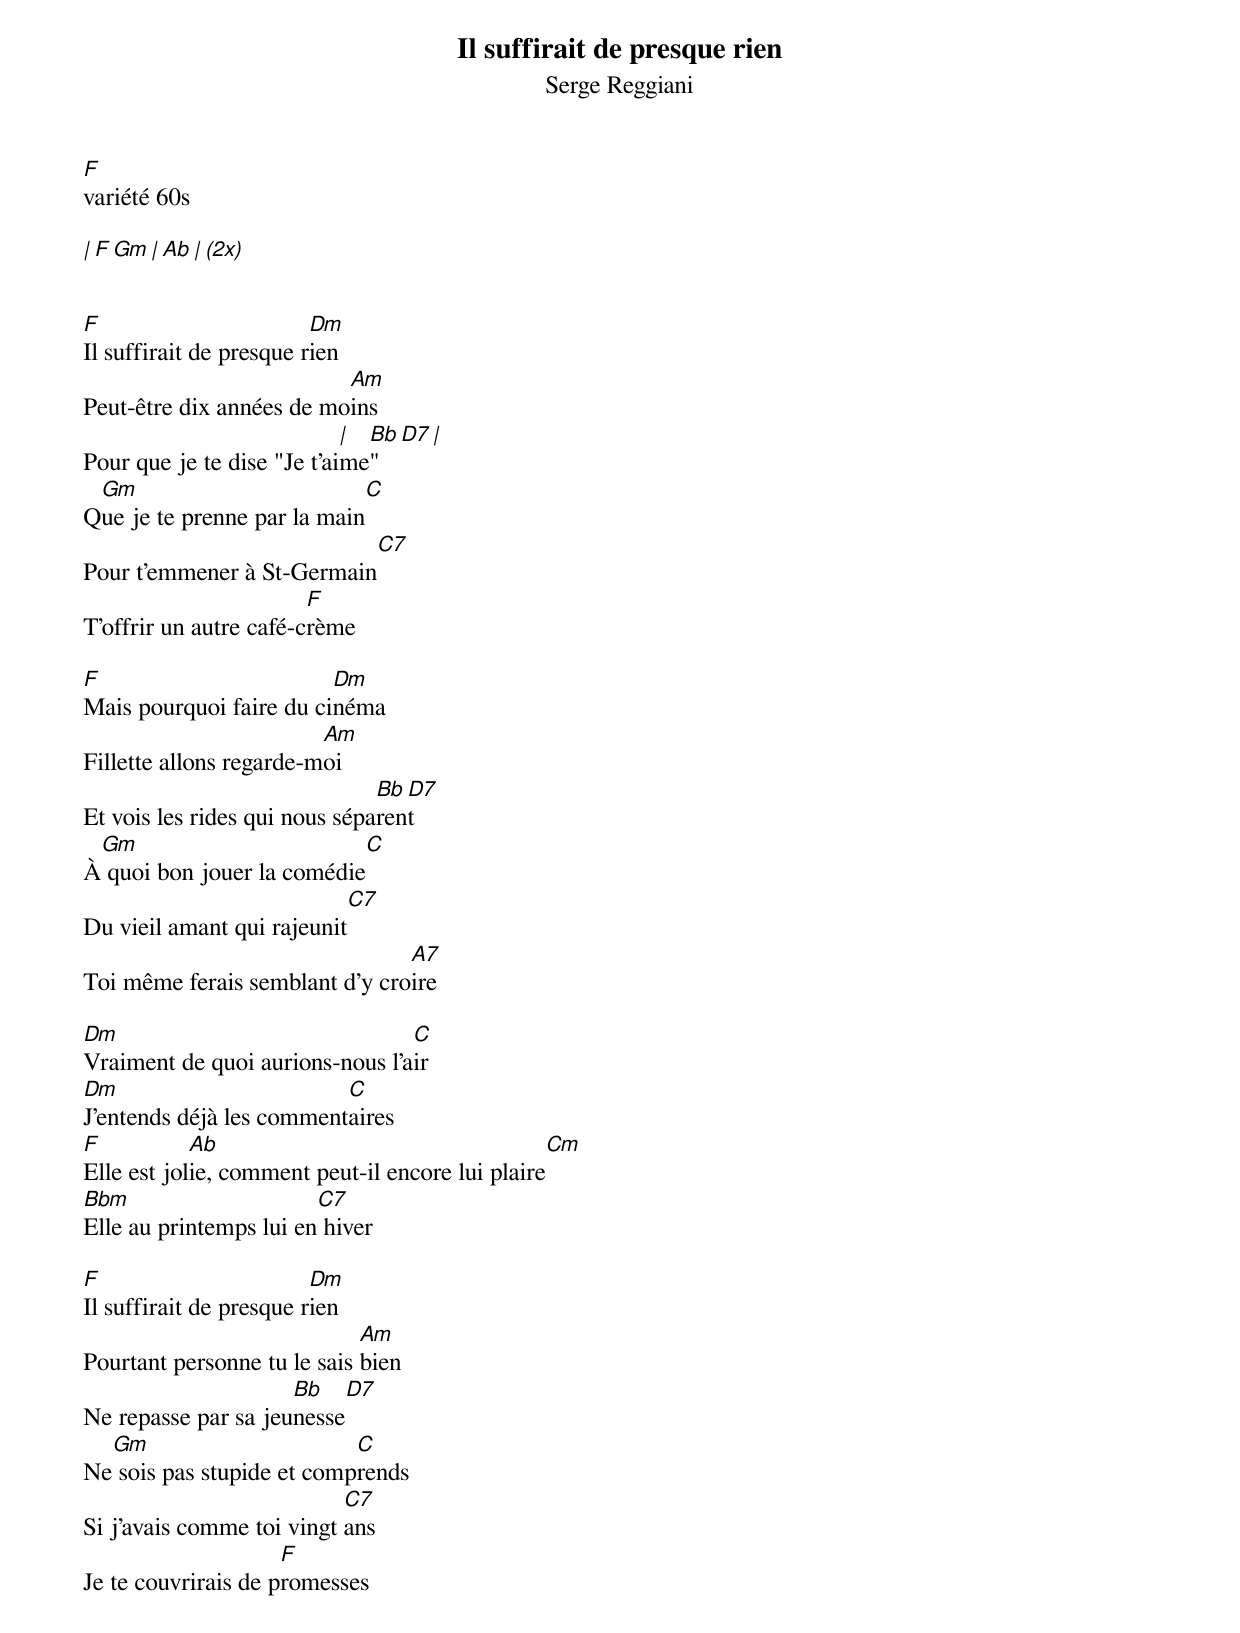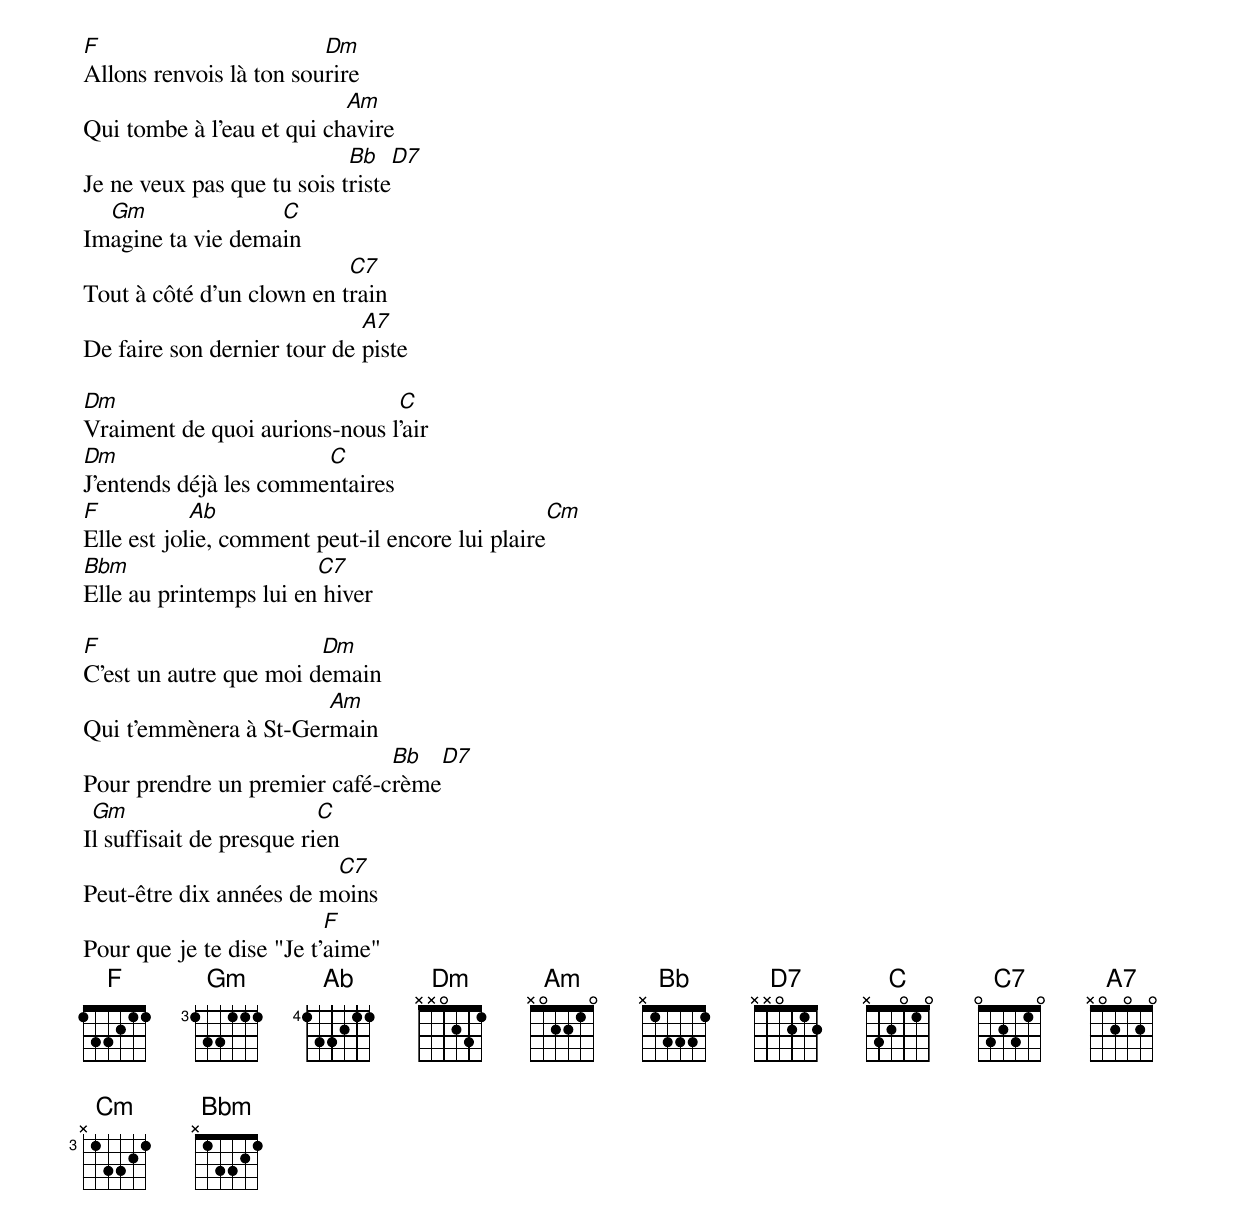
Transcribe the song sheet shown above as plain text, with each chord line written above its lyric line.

Il suffirait de presque rien
Serge Reggiani
F
variété 60s

| F       Gm | Ab       | (2x)


F                        Dm
Il suffirait de presque rien
                          Am
Peut-être dix années de moins
                            | Bb  D7  |
Pour que je te dise "Je t'aime"
 Gm                         C
Que je te prenne par la main
                           C7
Pour t'emmener à St-Germain
                        F
T'offrir un autre café-crème

F                        Dm
Mais pourquoi faire du cinéma
                         Am
Fillette allons regarde-moi
                               Bb D7
Et vois les rides qui nous séparent
 Gm                         C
À quoi bon jouer la comédie
                           C7
Du vieil amant qui rajeunit
                                A7
Toi même ferais semblant d'y croire

Dm                               C
Vraiment de quoi aurions-nous l'air
Dm                        C
J'entends déjà les commentaires
F           Ab                                      Cm
Elle est jolie, comment peut-il encore lui plaire
Bbm                     C7
Elle au printemps lui en hiver

F                        Dm
Il suffirait de presque rien
                             Am
Pourtant personne tu le sais bien
                     Bb    D7
Ne repasse par sa jeunesse
  Gm                       C
Ne sois pas stupide et comprends
                           C7
Si j'avais comme toi vingt ans
                     F
Je te couvrirais de promesses


F                        Dm
Allons renvois là ton sourire
                           Am
Qui tombe à l'eau et qui chavire
                            Bb   D7
Je ne veux pas que tu sois triste
  Gm               C
Imagine ta vie demain
                           C7
Tout à côté d'un clown en train
                             A7
De faire son dernier tour de piste

Dm                             C
Vraiment de quoi aurions-nous l'air
Dm                      C
J'entends déjà les commentaires
F           Ab                                      Cm
Elle est jolie, comment peut-il encore lui plaire
Bbm                     C7
Elle au printemps lui en hiver

F                       Dm
C'est un autre que moi demain
                       Am
Qui t'emmènera à St-Germain
                              Bb   D7
Pour prendre un premier café-crème
 Gm                       C
Il suffisait de presque rien
                         C7
Peut-être dix années de moins
                          F
Pour que je te dise "Je t'aime"
